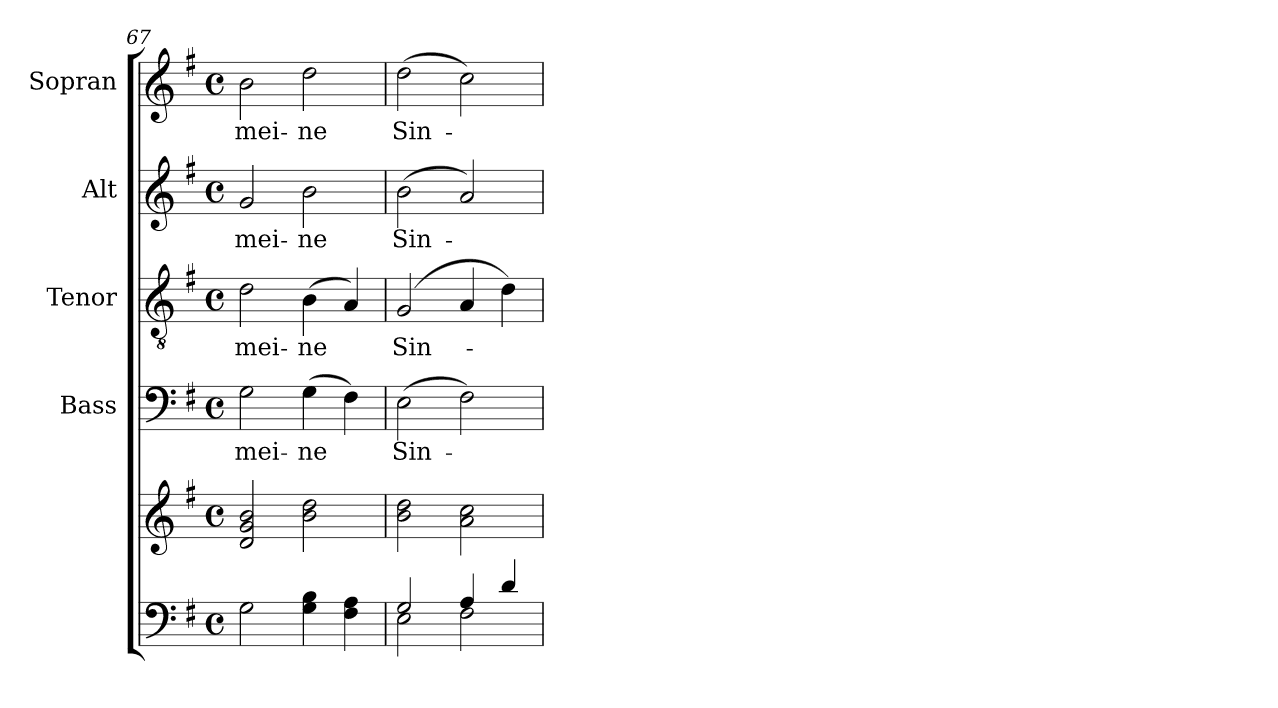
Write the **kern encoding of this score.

**kern	**kern	**kern	**text	**kern	**text	**kern	**text	**kern	**text
*part5	*part5	*part4	*part4	*part3	*part3	*part2	*part2	*part1	*part1
*staff6	*staff5	*staff4	*staff4	*staff3	*staff3	*staff2	*staff2	*staff1	*staff1
*	*	*I"Bass	*	*I"Tenor	*	*I"Alt	*	*I"Sopran	*
*	*	*I'B.	*	*I'T.	*	*I'A.	*	*I'S.	*
*clefF4	*clefG2	*clefF4	*	*clefGv2	*	*clefG2	*	*clefG2	*
*k[f#]	*k[f#]	*k[f#]	*	*k[f#]	*	*k[f#]	*	*k[f#]	*
*G:	*G:	*G:	*	*G:	*	*G:	*	*G:	*
*M4/4	*M4/4	*M4/4	*	*M4/4	*	*M4/4	*	*M4/4	*
*met(c)	*met(c)	*met(c)	*	*met(c)	*	*met(c)	*	*met(c)	*
=67	=67	=67	=67	=67	=67	=67	=67	=67	=67
!	!	!	!LO:LY:b	!	!LO:LY:b	!	!LO:LY:b	!	!LO:LY:b
2G\	2d/ 2g/ 2b/	2G\	mei-	2d\	mei-	2g/	mei-	2b\	mei-
!	!	!	!LO:LY:b	!	!LO:LY:b	!	!LO:LY:b	!	!LO:LY:b
4G\ 4B\	2b\ 2dd\	(>4G\	-ne	(>4B\	-ne	2b\	-ne	2dd\	-ne
4F#\ 4A\	.	4F#\)	.	4A/)	.	.	.	.	.
=68	=68	=68	=68	=68	=68	=68	=68	=68	=68
*^	*	*	*	*	*	*	*	*	*
!	!	!	!	!LO:LY:b	!	!LO:LY:b	!	!LO:LY:b	!	!LO:LY:b
2G/	2E\	2b\ 2dd\	(>2E\	Sin-	(2G/	Sin-	(>2b\	Sin-	(>2dd\	Sin-
4A/	2F#\	2a\ 2cc\	2F#\)	.	4A/	.	2a/)	.	2cc\)	.
4d/	.	.	.	.	4d\)	.	.	.	.	.
*v	*v	*	*	*	*	*	*	*	*	*
=	=	=	=	=	=	=	=	=	=
*-	*-	*-	*-	*-	*-	*-	*-	*-	*-
